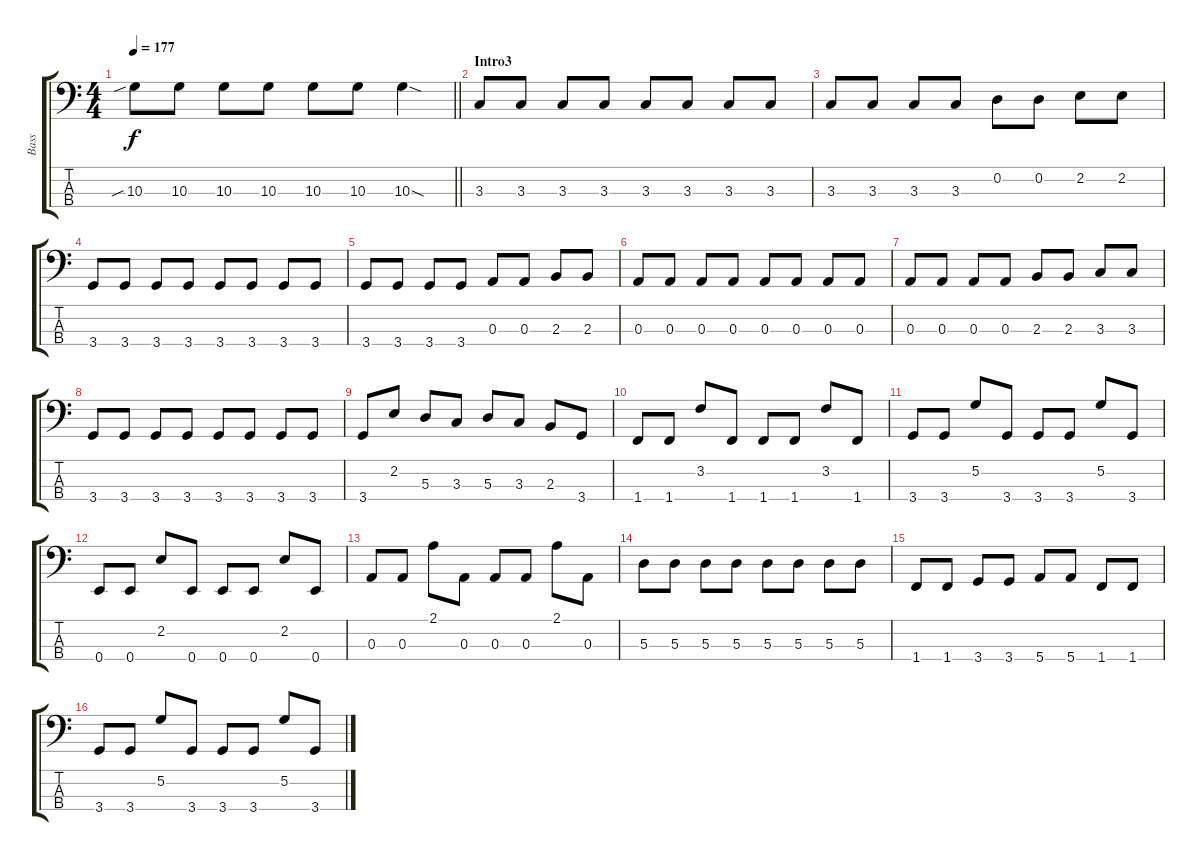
\track ("Bass" "Bass") {instrument electricbasspick}
\staff {score tabs}
\tuning (G2 D2 A1 E1) {hide}
\ts (4 4)
\tempo 177
\clef f4
\barLineRight lightlight
\ks c
10.3{sib}.8{dy f} 10.3.8 10.3.8 10.3.8 10.3.8 10.3.8 10.3{sod}.4 |
\section ("" "Intro3")
3.3.8 3.3.8 3.3.8 3.3.8 3.3.8 3.3.8 3.3.8 3.3.8 |
3.3.8 3.3.8 3.3.8 3.3.8 0.2.8 0.2.8 2.2.8 2.2.8 |
3.4.8 3.4.8 3.4.8 3.4.8 3.4.8 3.4.8 3.4.8 3.4.8 |
3.4.8 3.4.8 3.4.8 3.4.8 0.3.8 0.3.8 2.3.8 2.3.8 |
0.3.8 0.3.8 0.3.8 0.3.8 0.3.8 0.3.8 0.3.8 0.3.8 |
0.3.8 0.3.8 0.3.8 0.3.8 2.3.8 2.3.8 3.3.8 3.3.8 |
3.4.8 3.4.8 3.4.8 3.4.8 3.4.8 3.4.8 3.4.8 3.4.8 |
3.4.8 2.2.8 5.3.8 3.3.8 5.3.8 3.3.8 2.3.8 3.4.8 |
1.4.8 1.4.8 3.2.8 1.4.8 1.4.8 1.4.8 3.2.8 1.4.8 |
3.4.8 3.4.8 5.2.8 3.4.8 3.4.8 3.4.8 5.2.8 3.4.8 |
0.4.8 0.4.8 2.2.8 0.4.8 0.4.8 0.4.8 2.2.8 0.4.8 |
0.3.8 0.3.8 2.1.8 0.3.8 0.3.8 0.3.8 2.1.8 0.3.8 |
5.3.8 5.3.8 5.3.8 5.3.8 5.3.8 5.3.8 5.3.8 5.3.8 |
1.4.8 1.4.8 3.4.8 3.4.8 5.4.8 5.4.8 1.4.8 1.4.8 |
3.4.8 3.4.8 5.2.8 3.4.8 3.4.8 3.4.8 5.2.8 3.4.8
